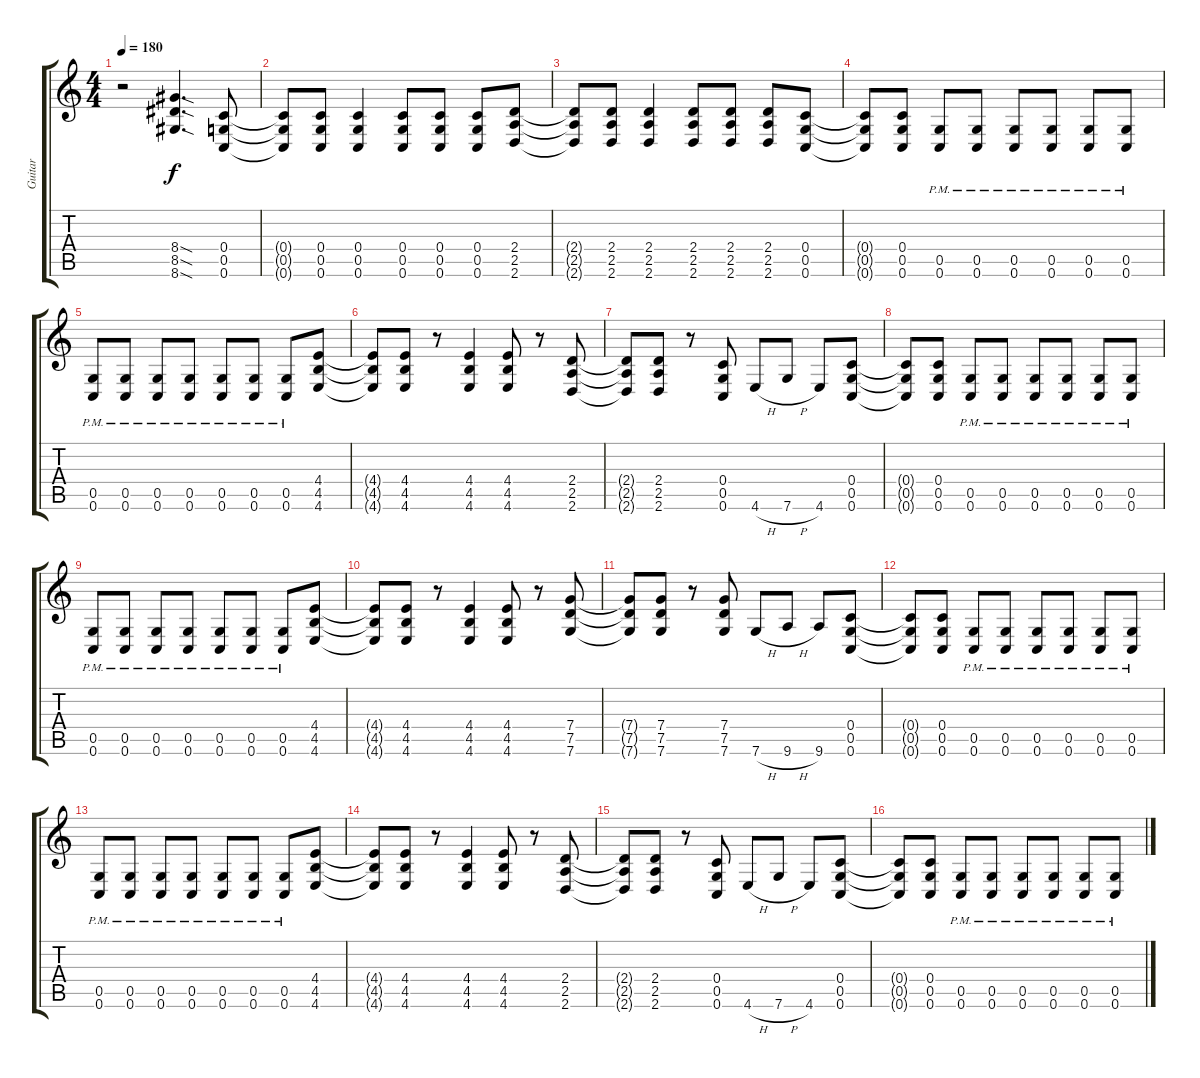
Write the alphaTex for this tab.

\track ("Guitar" "Guitar") {instrument distortionguitar}
\staff {score tabs}
\tuning (D4 A3 F3 C3 G2 C2) {hide}
\ts (4 4)
\tempo 180
\clef g2
\ks c
r.2{dy f} (8.4{sod} 8.5{sod} 8.6{sod}).4{d} (0.4 0.5 0.6).8 |
(0.4{t} 0.5{t} 0.6{t}).8 (0.4 0.5 0.6).8 (0.4 0.5 0.6).4 (0.4 0.5 0.6).8 (0.4 0.5 0.6).8 (0.4 0.5 0.6).8 (2.4 2.5 2.6).8 |
(2.4{t} 2.5{t} 2.6{t}).8 (2.4 2.5 2.6).8 (2.4 2.5 2.6).4 (2.4 2.5 2.6).8 (2.4 2.5 2.6).8 (2.4 2.5 2.6).8 (0.4 0.5 0.6).8 |
(0.4{t} 0.5{t} 0.6{t}).8 (0.4 0.5 0.6).8 (0.5{pm} 0.6{pm}).8 (0.5{pm} 0.6{pm}).8 (0.5{pm} 0.6{pm}).8 (0.5{pm} 0.6{pm}).8 (0.5{pm} 0.6{pm}).8 (0.5{pm} 0.6{pm}).8 |
(0.5{pm} 0.6{pm}).8 (0.5{pm} 0.6{pm}).8 (0.5{pm} 0.6{pm}).8 (0.5{pm} 0.6{pm}).8 (0.5{pm} 0.6{pm}).8 (0.5{pm} 0.6{pm}).8 (0.5{pm} 0.6{pm}).8 (4.4 4.5 4.6).8 |
(4.4{t} 4.5{t} 4.6{t}).8 (4.4 4.5 4.6).8 r.8 (4.4 4.5 4.6).4 (4.4 4.5 4.6).8 r.8 (2.4 2.5 2.6).8 |
(2.4{t} 2.5{t} 2.6{t}).8 (2.4 2.5 2.6).8 r.8 (0.4 0.5 0.6).8 4.6{h}.8 7.6{h}.8 4.6.8 (0.4 0.5 0.6).8 |
(0.4{t} 0.5{t} 0.6{t}).8 (0.4 0.5 0.6).8 (0.5{pm} 0.6{pm}).8 (0.5{pm} 0.6{pm}).8 (0.5{pm} 0.6{pm}).8 (0.5{pm} 0.6{pm}).8 (0.5{pm} 0.6{pm}).8 (0.5{pm} 0.6{pm}).8 |
(0.5{pm} 0.6{pm}).8 (0.5{pm} 0.6{pm}).8 (0.5{pm} 0.6{pm}).8 (0.5{pm} 0.6{pm}).8 (0.5{pm} 0.6{pm}).8 (0.5{pm} 0.6{pm}).8 (0.5{pm} 0.6{pm}).8 (4.4 4.5 4.6).8 |
(4.4{t} 4.5{t} 4.6{t}).8 (4.4 4.5 4.6).8 r.8 (4.4 4.5 4.6).4 (4.4 4.5 4.6).8 r.8 (7.4 7.5 7.6).8 |
(7.4{t} 7.5{t} 7.6{t}).8 (7.4 7.5 7.6).8 r.8 (7.4 7.5 7.6).8 7.6{h}.8 9.6{h}.8 9.6.8 (0.4 0.5 0.6).8 |
(0.4{t} 0.5{t} 0.6{t}).8 (0.4 0.5 0.6).8 (0.5{pm} 0.6{pm}).8 (0.5{pm} 0.6{pm}).8 (0.5{pm} 0.6{pm}).8 (0.5{pm} 0.6{pm}).8 (0.5{pm} 0.6{pm}).8 (0.5{pm} 0.6{pm}).8 |
(0.5{pm} 0.6{pm}).8 (0.5{pm} 0.6{pm}).8 (0.5{pm} 0.6{pm}).8 (0.5{pm} 0.6{pm}).8 (0.5{pm} 0.6{pm}).8 (0.5{pm} 0.6{pm}).8 (0.5{pm} 0.6{pm}).8 (4.4 4.5 4.6).8 |
(4.4{t} 4.5{t} 4.6{t}).8 (4.4 4.5 4.6).8 r.8 (4.4 4.5 4.6).4 (4.4 4.5 4.6).8 r.8 (2.4 2.5 2.6).8 |
(2.4{t} 2.5{t} 2.6{t}).8 (2.4 2.5 2.6).8 r.8 (0.4 0.5 0.6).8 4.6{h}.8 7.6{h}.8 4.6.8 (0.4 0.5 0.6).8 |
(0.4{t} 0.5{t} 0.6{t}).8 (0.4 0.5 0.6).8 (0.5{pm} 0.6{pm}).8 (0.5{pm} 0.6{pm}).8 (0.5{pm} 0.6{pm}).8 (0.5{pm} 0.6{pm}).8 (0.5{pm} 0.6{pm}).8 (0.5{pm} 0.6{pm}).8
